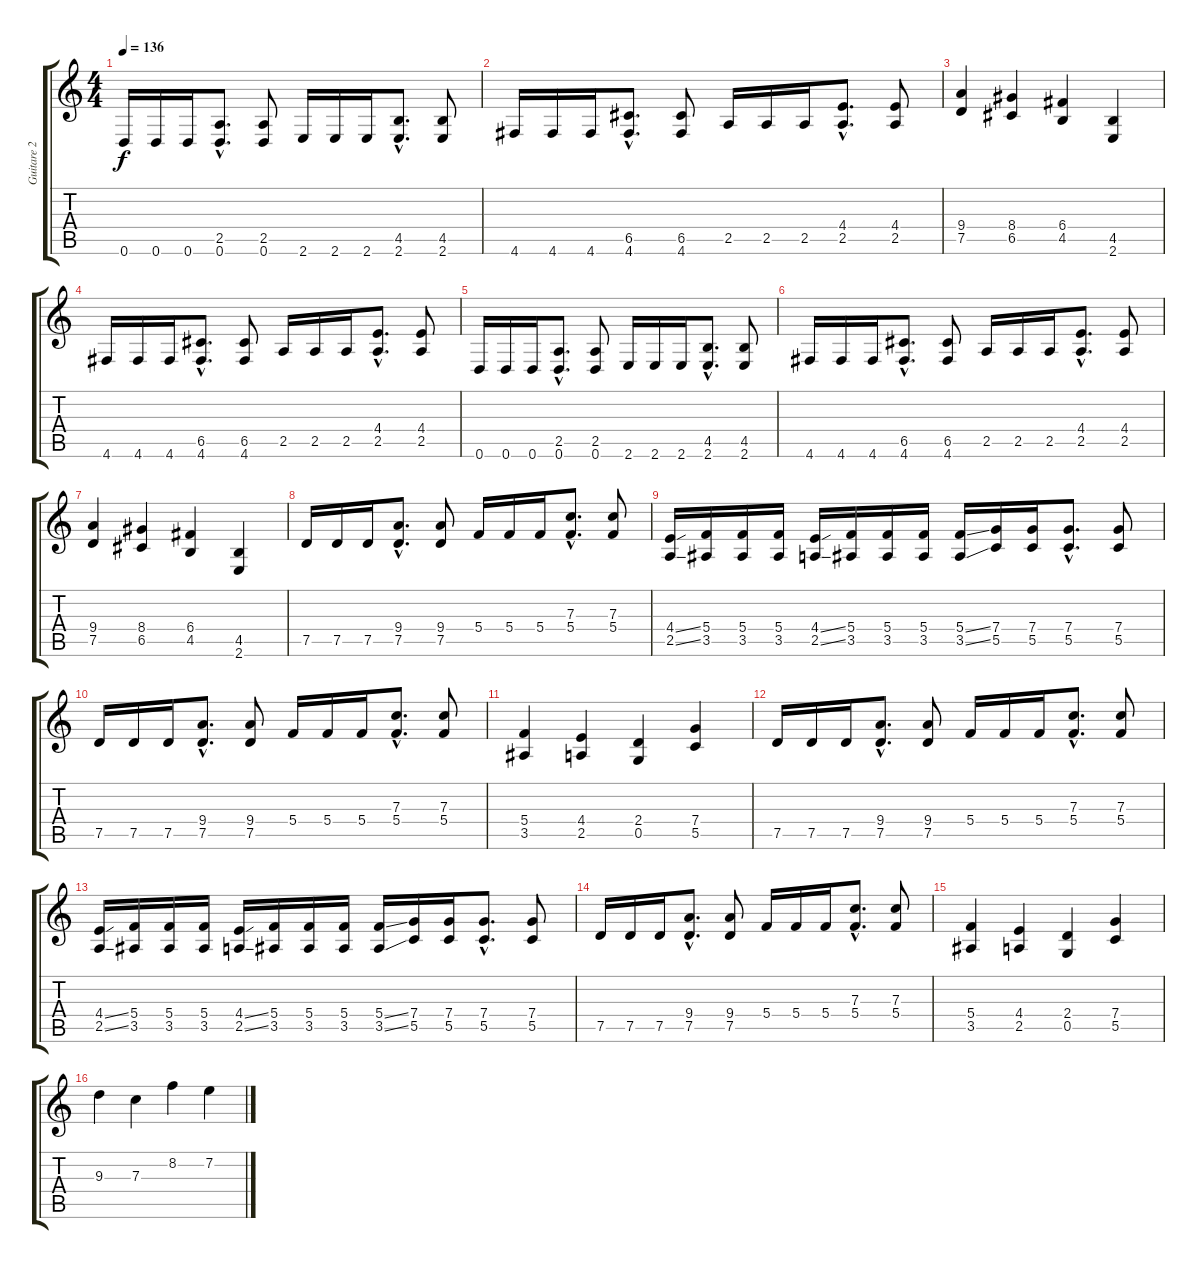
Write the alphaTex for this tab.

\track ("Guitare 2" "Guitare 2") {instrument distortionguitar}
\staff {score tabs}
\tuning (D4 A3 F3 C3 G2 D2) {hide}
\ts (4 4)
\tempo 136
\clef g2
\ks c
0.6.16{dy f} 0.6.16 0.6.16 (2.5{hac} 0.6{hac}).8{d} (2.5 0.6).8 2.6.16 2.6.16 2.6.16 (4.5{hac} 2.6{hac}).8{d} (4.5 2.6).8 |
4.6.16 4.6.16 4.6.16 (6.5{hac} 4.6{hac}).8{d} (6.5 4.6).8 2.5.16 2.5.16 2.5.16 (4.4{hac} 2.5{hac}).8{d} (4.4 2.5).8 |
(9.4 7.5).4 (8.4 6.5).4 (6.4 4.5).4 (4.5 2.6).4 |
4.6.16 4.6.16 4.6.16 (6.5{hac} 4.6{hac}).8{d} (6.5 4.6).8 2.5.16 2.5.16 2.5.16 (4.4{hac} 2.5{hac}).8{d} (4.4 2.5).8 |
0.6.16 0.6.16 0.6.16 (2.5{hac} 0.6{hac}).8{d} (2.5 0.6).8 2.6.16 2.6.16 2.6.16 (4.5{hac} 2.6{hac}).8{d} (4.5 2.6).8 |
4.6.16 4.6.16 4.6.16 (6.5{hac} 4.6{hac}).8{d} (6.5 4.6).8 2.5.16 2.5.16 2.5.16 (4.4{hac} 2.5{hac}).8{d} (4.4 2.5).8 |
(9.4 7.5).4 (8.4 6.5).4 (6.4 4.5).4 (4.5 2.6).4 |
7.5.16 7.5.16 7.5.16 (9.4{hac} 7.5{hac}).8{d} (9.4 7.5).8 5.4.16 5.4.16 5.4.16 (7.3{hac} 5.4{hac}).8{d} (7.3 5.4).8 |
(4.4{ss} 2.5{ss}).16 (5.4 3.5).16 (5.4 3.5).16 (5.4 3.5).16 (4.4{ss} 2.5{ss}).16 (5.4 3.5).16 (5.4 3.5).16 (5.4 3.5).16 (5.4{ss} 3.5{ss}).16 (7.4 5.5).16 (7.4 5.5).16 (7.4{hac} 5.5{hac}).8{d} (7.4 5.5).8 |
7.5.16 7.5.16 7.5.16 (9.4{hac} 7.5{hac}).8{d} (9.4 7.5).8 5.4.16 5.4.16 5.4.16 (7.3{hac} 5.4{hac}).8{d} (7.3 5.4).8 |
(5.4 3.5).4 (4.4 2.5).4 (2.4 0.5).4 (7.4 5.5).4 |
7.5.16 7.5.16 7.5.16 (9.4{hac} 7.5{hac}).8{d} (9.4 7.5).8 5.4.16 5.4.16 5.4.16 (7.3{hac} 5.4{hac}).8{d} (7.3 5.4).8 |
(4.4{ss} 2.5{ss}).16 (5.4 3.5).16 (5.4 3.5).16 (5.4 3.5).16 (4.4{ss} 2.5{ss}).16 (5.4 3.5).16 (5.4 3.5).16 (5.4 3.5).16 (5.4{ss} 3.5{ss}).16 (7.4 5.5).16 (7.4 5.5).16 (7.4{hac} 5.5{hac}).8{d} (7.4 5.5).8 |
7.5.16 7.5.16 7.5.16 (9.4{hac} 7.5{hac}).8{d} (9.4 7.5).8 5.4.16 5.4.16 5.4.16 (7.3{hac} 5.4{hac}).8{d} (7.3 5.4).8 |
(5.4 3.5).4 (4.4 2.5).4 (2.4 0.5).4 (7.4 5.5).4 |
9.3.4 7.3.4 8.2.4 7.2.4
